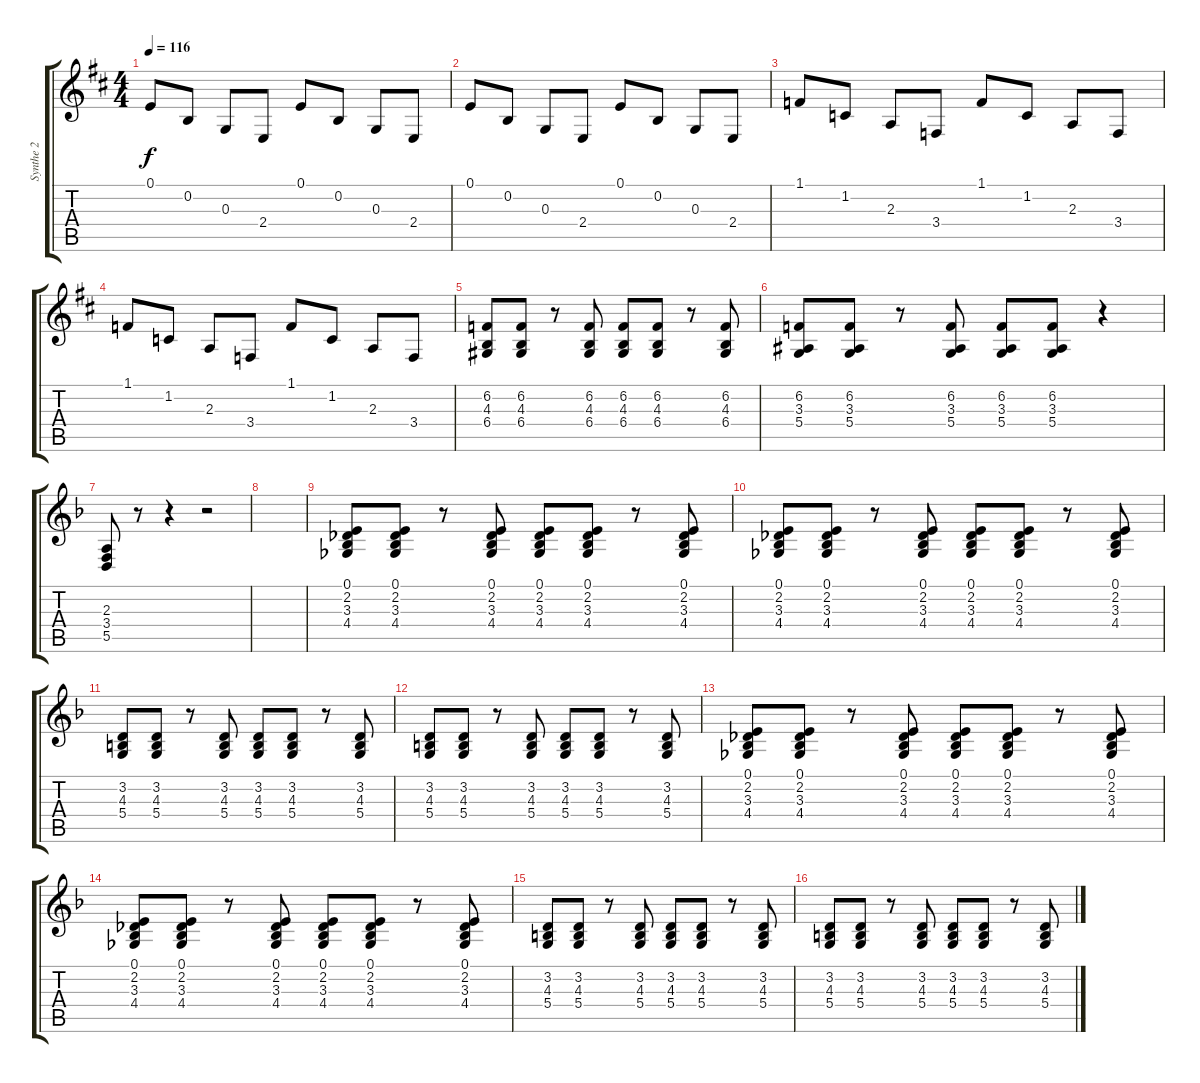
\track ("Synthe 2" "Synthe 2") {instrument pad3polysynth}
\staff {score tabs}
\tuning (E4 B3 G3 D3 A2 E2) {hide}
\ts (4 4)
\tempo 116
\clef g2
\ks d
0.1.8{dy f} 0.2.8 0.3.8 2.4.8 0.1.8 0.2.8 0.3.8 2.4.8 |
0.1.8 0.2.8 0.3.8 2.4.8 0.1.8 0.2.8 0.3.8 2.4.8 |
1.1.8 1.2.8 2.3.8 3.4.8 1.1.8 1.2.8 2.3.8 3.4.8 |
1.1.8 1.2.8 2.3.8 3.4.8 1.1.8 1.2.8 2.3.8 3.4.8 |
(6.2 4.3 6.4).8 (6.2 4.3 6.4).8 r.8 (6.2 4.3 6.4).8 (6.2 4.3 6.4).8 (6.2 4.3 6.4).8 r.8 (6.2 4.3 6.4).8 |
(6.2 3.3 5.4).8 (6.2 3.3 5.4).8 r.8 (6.2 3.3 5.4).8 (6.2 3.3 5.4).8 (6.2 3.3 5.4).8 r.4 |
\ks f
(2.3 3.4 5.5).8 r.8 r.4 r.2 |
|
(0.1 2.2 3.3 4.4).8 (0.1 2.2 3.3 4.4).8 r.8 (0.1 2.2 3.3 4.4).8 (0.1 2.2 3.3 4.4).8 (0.1 2.2 3.3 4.4).8 r.8 (0.1 2.2 3.3 4.4).8 |
(0.1 2.2 3.3 4.4).8 (0.1 2.2 3.3 4.4).8 r.8 (0.1 2.2 3.3 4.4).8 (0.1 2.2 3.3 4.4).8 (0.1 2.2 3.3 4.4).8 r.8 (0.1 2.2 3.3 4.4).8 |
(3.2 4.3 5.4).8 (3.2 4.3 5.4).8 r.8 (3.2 4.3 5.4).8 (3.2 4.3 5.4).8 (3.2 4.3 5.4).8 r.8 (3.2 4.3 5.4).8 |
(3.2 4.3 5.4).8 (3.2 4.3 5.4).8 r.8 (3.2 4.3 5.4).8 (3.2 4.3 5.4).8 (3.2 4.3 5.4).8 r.8 (3.2 4.3 5.4).8 |
(0.1 2.2 3.3 4.4).8 (0.1 2.2 3.3 4.4).8 r.8 (0.1 2.2 3.3 4.4).8 (0.1 2.2 3.3 4.4).8 (0.1 2.2 3.3 4.4).8 r.8 (0.1 2.2 3.3 4.4).8 |
(0.1 2.2 3.3 4.4).8 (0.1 2.2 3.3 4.4).8 r.8 (0.1 2.2 3.3 4.4).8 (0.1 2.2 3.3 4.4).8 (0.1 2.2 3.3 4.4).8 r.8 (0.1 2.2 3.3 4.4).8 |
(3.2 4.3 5.4).8 (3.2 4.3 5.4).8 r.8 (3.2 4.3 5.4).8 (3.2 4.3 5.4).8 (3.2 4.3 5.4).8 r.8 (3.2 4.3 5.4).8 |
(3.2 4.3 5.4).8 (3.2 4.3 5.4).8 r.8 (3.2 4.3 5.4).8 (3.2 4.3 5.4).8 (3.2 4.3 5.4).8 r.8 (3.2 4.3 5.4).8
